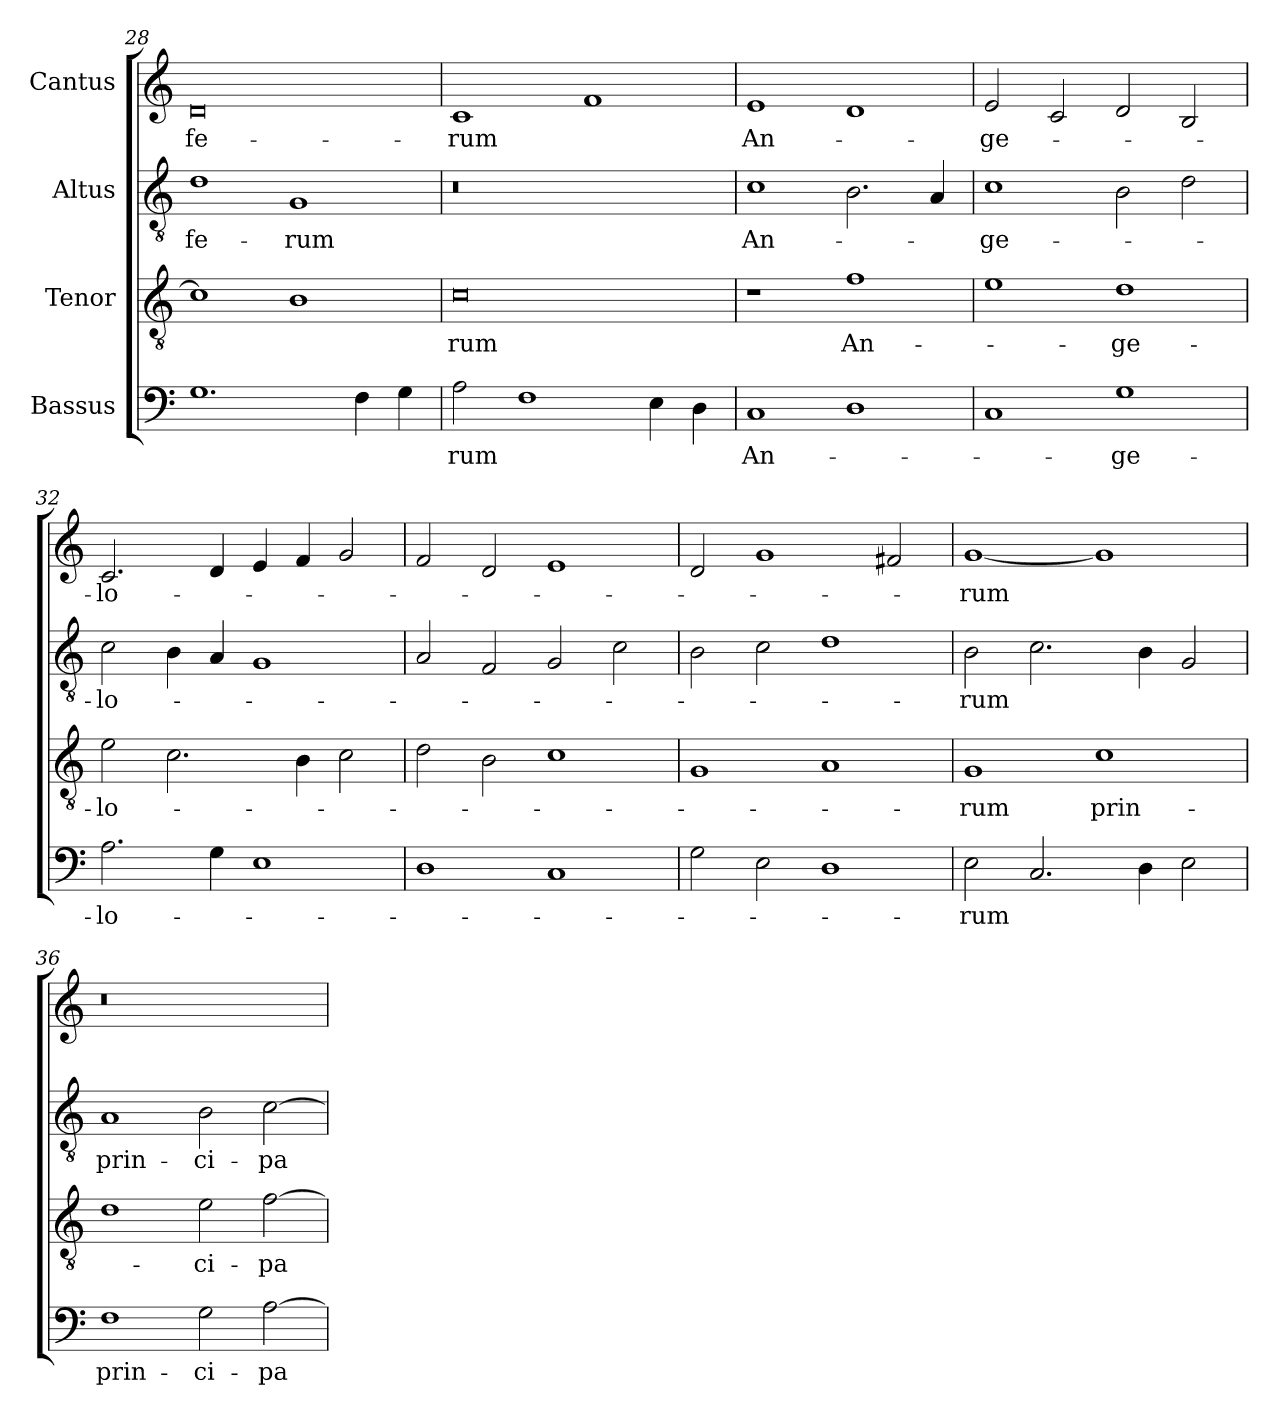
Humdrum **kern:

**kern	**text	**kern	**text	**kern	**text	**kern	**text
*part4	*part4	*part3	*part3	*part2	*part2	*part1	*part1
*staff4	*staff4	*staff3	*staff3	*staff2	*staff2	*staff1	*staff1
*I"Bassus	*	*I"Tenor	*	*I"Altus	*	*I"Cantus	*
*clefF4	*	*clefGv2	*	*clefGv2	*	*clefG2	*
*k[]	*	*k[]	*	*k[]	*	*k[]	*
*C:	*	*C:	*	*C:	*	*C:	*
=28	=28	=28	=28	=28	=28	=28	=28
!	!	!	!	!	!LO:LY:i	!	!
1.G\	.	1c\]	.	1d\	-fe-	0d/	-fe-
!	!	!	!	!	!LO:LY:i	!	!
.	.	1B\	.	1G/	-rum	.	.
4F\	.	.	.	.	.	.	.
4G\	.	.	.	.	.	.	.
=29	=29	=29	=29	=29	=29	=29	=29
!	!LO:LY:i	!	!	!	!	!	!
2A\	-rum	0c\	-rum	0r	.	1c/	-rum
1F\	.	.	.	.	.	.	.
.	.	.	.	.	.	1f/	.
4E\	.	.	.	.	.	.	.
4D\	.	.	.	.	.	.	.
!!LO:LB:g=z
=30	=30	=30	=30	=30	=30	=30	=30
!	!LO:LY:i	!	!	!	!LO:LY:i	!	!
1C/	An-	1r	.	1c\	An-	1e/	An-
1D\	.	1f\	An-	2.B\	.	1d/	.
.	.	.	.	4A/	.	.	.
=31	=31	=31	=31	=31	=31	=31	=31
!	!	!	!	!	!LO:LY:i	!	!
1C/	.	1e\	.	1c\	-ge-	2e/	-ge-
.	.	.	.	.	.	2c/	.
!	!LO:LY:i	!	!	!	!	!	!
1G\	-ge-	1d\	-ge-	2B\	.	2d/	.
.	.	.	.	2d\	.	2B/	.
=32	=32	=32	=32	=32	=32	=32	=32
!	!LO:LY:i	!	!	!	!LO:LY:i	!	!
2.A\	-lo-	2e\	-lo-	2c\	-lo-	2.c/	-lo-
.	.	2.c\	.	4B\	.	.	.
4G\	.	.	.	4A/	.	4d/	.
1E\	.	.	.	1G/	.	4e/	.
.	.	4B\	.	.	.	4f/	.
.	.	2c\	.	.	.	2g/	.
=33	=33	=33	=33	=33	=33	=33	=33
1D\	.	2d\	.	2A/	.	2f/	.
.	.	2B\	.	2F/	.	2d/	.
1C/	.	1c\	.	2G/	.	1e/	.
.	.	.	.	2c\	.	.	.
=34	=34	=34	=34	=34	=34	=34	=34
2G\	.	1G/	.	2B\	.	2d/	.
2E\	.	.	.	2c\	.	1g/	.
1D\	.	1A/	.	1d\	.	.	.
.	.	.	.	.	.	2f#X/	.
=35	=35	=35	=35	=35	=35	=35	=35
!	!LO:LY:i	!	!	!	!LO:LY:i	!	!
2E\	-rum	1G/	-rum	2B\	-rum	[1g/	-rum
2.C/	.	.	.	2.c\	.	.	.
.	.	1c\	prin-	.	.	1g/]	.
4D\	.	.	.	4B\	.	.	.
2E\	.	.	.	2G/	.	.	.
!!LO:LB:g=z
=36	=36	=36	=36	=36	=36	=36	=36
!	!LO:LY:i	!	!	!	!LO:LY:i	!	!
1F\	prin-	1d\	.	1A/	prin-	0r	.
!	!LO:LY:i	!	!	!	!LO:LY:i	!	!
2G\	-ci-	2e\	-ci-	2B\	-ci-	.	.
!	!LO:LY:i	!	!	!	!LO:LY:i	!	!
[2A\	-pa-	[2f\	-pa-	[2c\	-pa-	.	.
=	=	=	=	=	=	=	=
*-	*-	*-	*-	*-	*-	*-	*-
